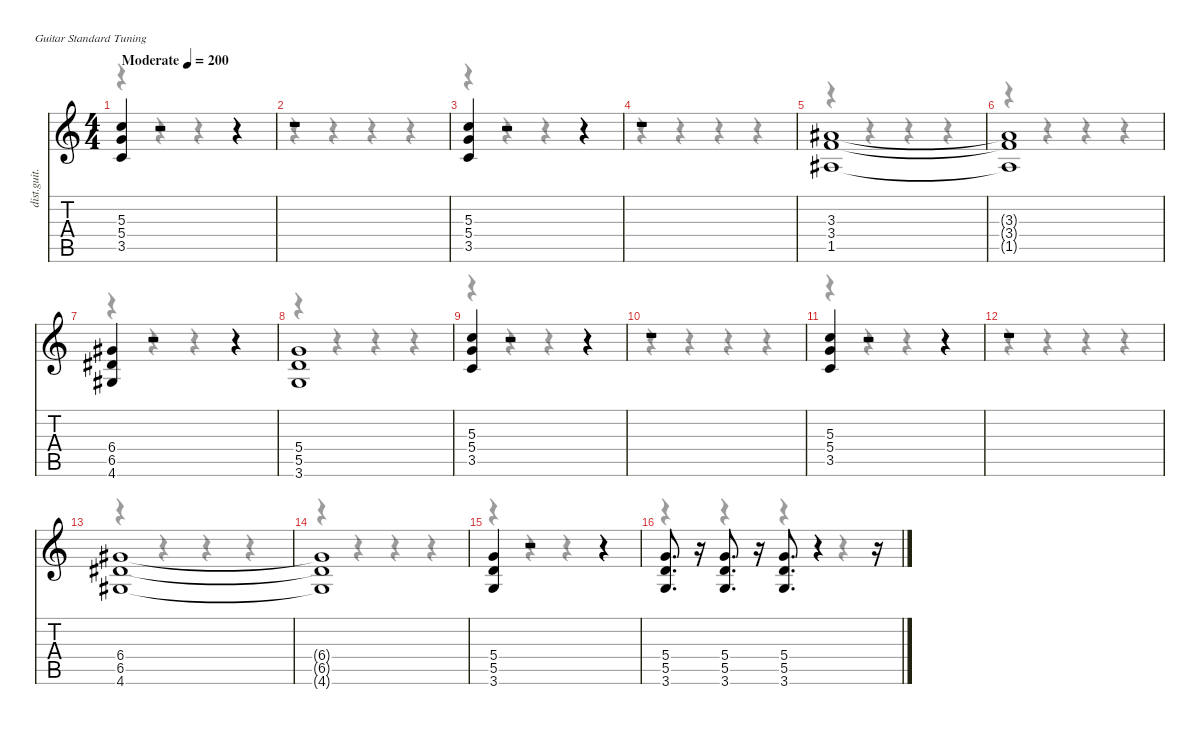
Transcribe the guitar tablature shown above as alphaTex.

\hideDynamics
\bracketExtendMode nobrackets
\otherSystemsTrackNameOrientation horizontal
\track ("Guitar 2" "dist.guit.") {instrument distortionguitar}
\staff {score tabs}
\tuning (E4 B3 G3 D3 A2 E2)
\voice
\ts (4 4)
\beaming (8 2 2 2 2)
\scale
1.11646
\tempo (200 "Moderate")
\accidentals auto
\clef g2
\ottava regular
\simile none
\ks c
(5.3 5.4 3.5).4{dy f instrument distortionguitar} r.2 r.4 |
\scale
0.982592 r.1 |
\scale
0.982592 (5.3 5.4 3.5).4 r.2 r.4 |
\scale
0.982592 r.1 |
\scale
0.953169 (3.3{acc #} 3.4 1.5{acc #}).1 |
\scale
0.982592 (3.3{t acc #} 3.4{t} 1.5{t acc #}).1 |
\scale
1.04928 (6.4{acc #} 6.5{acc #} 4.6{acc #}).4 r.2 r.4 |
\scale
0.990143 (5.4 5.5 3.6).1 |
\scale
0.990143 (5.3 5.4 3.5).4 r.2 r.4 |
\scale
0.990143 r.1 |
\scale
0.990143 (5.3 5.4 3.5).4 r.2 r.4 |
\scale
0.990143 r.1 |
\scale
1.05458 (6.4{acc #} 6.5{acc #} 4.6{acc #}).1 |
\scale
0.995439 (6.4{t acc #} 6.5{t acc #} 4.6{t acc #}).1 |
\scale
0.995439 (5.4 5.5 3.6).4 r.2 r.4 |
\scale
1.0078 (5.4 5.5 3.6).8{d} r.16 (5.4 5.5 3.6).8{d} r.16 (5.4 5.5 3.6).8{d} r.4 r.16
\voice
\clef g2
\ottava regular
\simile none
\ks c
r.4{dy mf} r.4 r.4 r.4 |
r.4 r.4 r.4 r.4 |
r.4 r.4 r.4 r.4 |
r.4 r.4 r.4 r.4 |
r.4 r.4 r.4 r.4 |
r.4 r.4 r.4 r.4 |
r.4 r.4 r.4 r.4 |
r.4 r.4 r.4 r.4 |
r.4 r.4 r.4 r.4 |
r.4 r.4 r.4 r.4 |
r.4 r.4 r.4 r.4 |
r.4 r.4 r.4 r.4 |
r.4 r.4 r.4 r.4 |
r.4 r.4 r.4 r.4 |
r.4 r.4 r.4 r.4 |
r.4 r.4 r.4 r.4
